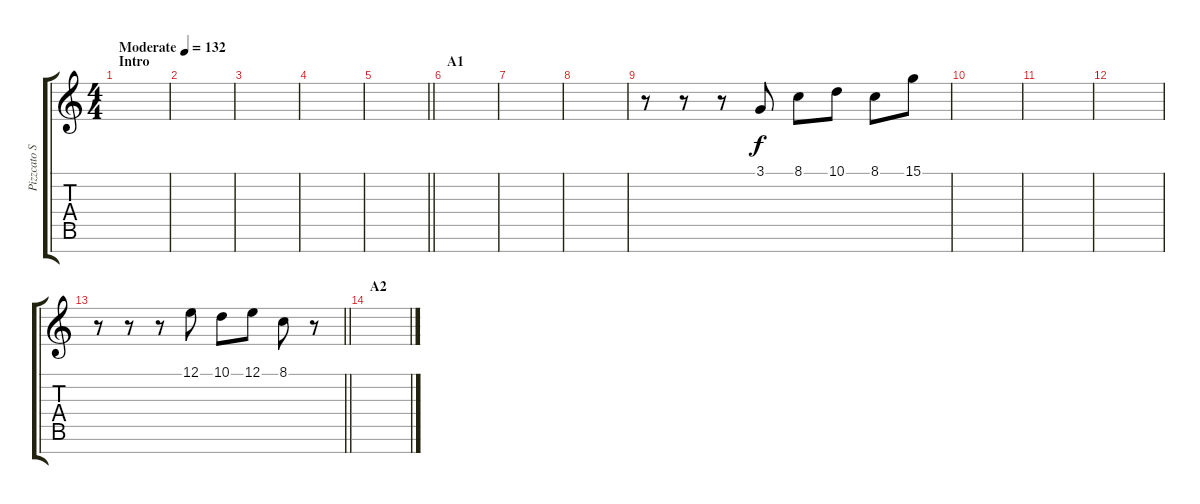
\track ("Pizzcato Strings" "Pizzcato S") {instrument pizzicatostrings}
\staff {score tabs}
\tuning (E4 B3 G3 D3 A2 E2 B1) {hide}
\ts (4 4)
\section ("" "Intro")
\tempo (132 "Moderate")
\clef g2
\ks c
|
|
|
|
\barLineRight lightlight
|
\section ("" "A1")
|
|
|
r.8 r.8 r.8 3.1.8 8.1.8 10.1.8 8.1.8 15.1.8 |
|
|
|
\barLineRight lightlight
r.8 r.8 r.8 12.1.8 10.1.8 12.1.8 8.1.8 r.8 |
\section ("" "A2")
